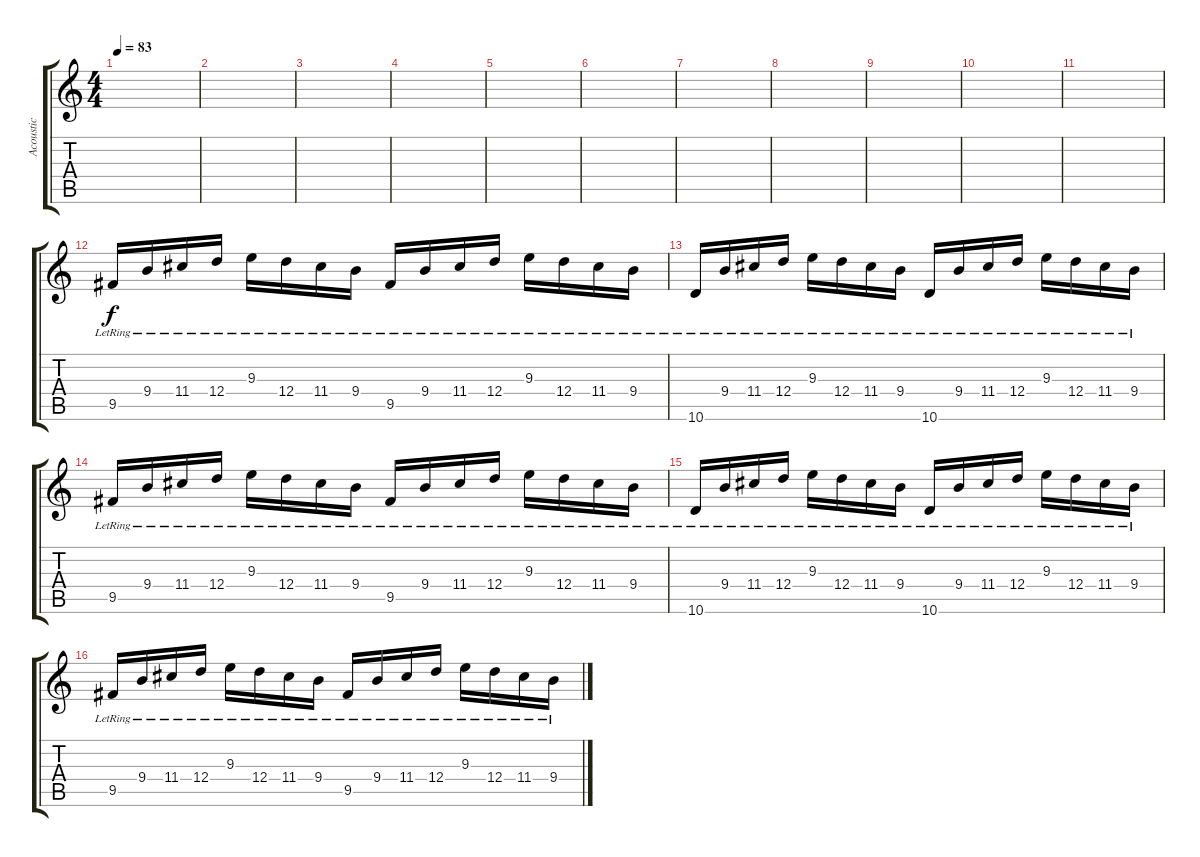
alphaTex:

\track ("Acoustic" "Acoustic") {instrument acousticguitarsteel}
\staff {score tabs}
\tuning (E4 B3 G3 D3 A2 E2) {hide}
\ts (4 4)
\tempo 83
\clef g2
\ks c
|
|
|
|
|
|
|
|
|
|
|
9.5{lr}.16 9.4{lr}.16 11.4{lr}.16 12.4{lr}.16 9.3{lr}.16 12.4{lr}.16 11.4{lr}.16 9.4{lr}.16 9.5{lr}.16 9.4{lr}.16 11.4{lr}.16 12.4{lr}.16 9.3{lr}.16 12.4{lr}.16 11.4{lr}.16 9.4{lr}.16 |
10.6{lr}.16 9.4{lr}.16 11.4{lr}.16 12.4{lr}.16 9.3{lr}.16 12.4{lr}.16 11.4{lr}.16 9.4{lr}.16 10.6{lr}.16 9.4{lr}.16 11.4{lr}.16 12.4{lr}.16 9.3{lr}.16 12.4{lr}.16 11.4{lr}.16 9.4{lr}.16 |
9.5{lr}.16 9.4{lr}.16 11.4{lr}.16 12.4{lr}.16 9.3{lr}.16 12.4{lr}.16 11.4{lr}.16 9.4{lr}.16 9.5{lr}.16 9.4{lr}.16 11.4{lr}.16 12.4{lr}.16 9.3{lr}.16 12.4{lr}.16 11.4{lr}.16 9.4{lr}.16 |
10.6{lr}.16 9.4{lr}.16 11.4{lr}.16 12.4{lr}.16 9.3{lr}.16 12.4{lr}.16 11.4{lr}.16 9.4{lr}.16 10.6{lr}.16 9.4{lr}.16 11.4{lr}.16 12.4{lr}.16 9.3{lr}.16 12.4{lr}.16 11.4{lr}.16 9.4{lr}.16 |
9.5{lr}.16 9.4{lr}.16 11.4{lr}.16 12.4{lr}.16 9.3{lr}.16 12.4{lr}.16 11.4{lr}.16 9.4{lr}.16 9.5{lr}.16 9.4{lr}.16 11.4{lr}.16 12.4{lr}.16 9.3{lr}.16 12.4{lr}.16 11.4{lr}.16 9.4{lr}.16
